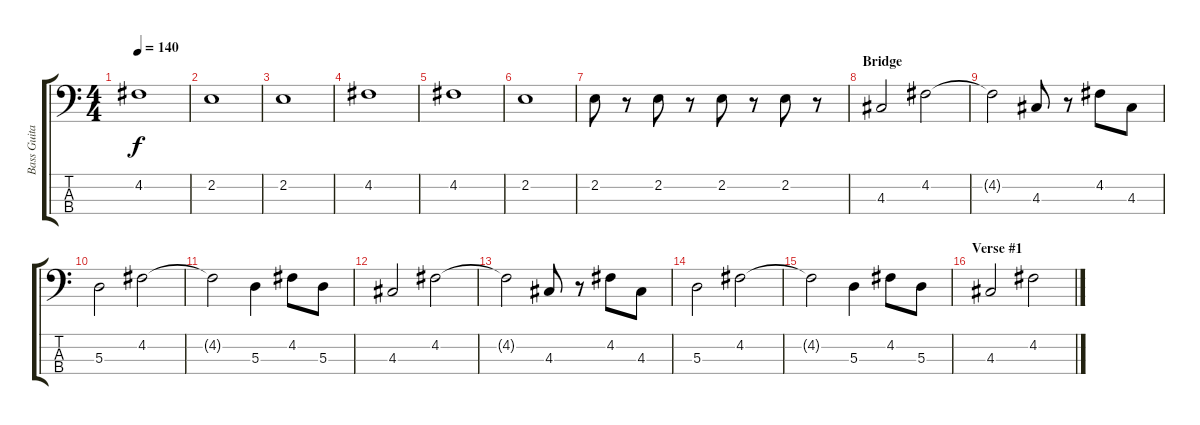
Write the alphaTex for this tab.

\track ("Bass Guitar" "Bass Guita") {instrument electricbassfinger}
\staff {score tabs}
\tuning (G2 D2 A1 E1) {hide}
\ts (4 4)
\tempo 140
\clef f4
\ks c
4.2.1{dy f} |
2.2.1 |
2.2.1 |
4.2.1 |
4.2.1 |
2.2.1 |
2.2.8 r.8 2.2.8 r.8 2.2.8 r.8 2.2.8 r.8 |
\section ("" "Bridge")
4.3.2 4.2.2 |
4.2{t}.2 4.3.8 r.8 4.2.8 4.3.8 |
5.3.2 4.2.2 |
4.2{t}.2 5.3.4 4.2.8 5.3.8 |
4.3.2 4.2.2 |
4.2{t}.2 4.3.8 r.8 4.2.8 4.3.8 |
5.3.2 4.2.2 |
4.2{t}.2 5.3.4 4.2.8 5.3.8 |
\section ("" "Verse #1")
4.3.2 4.2.2
